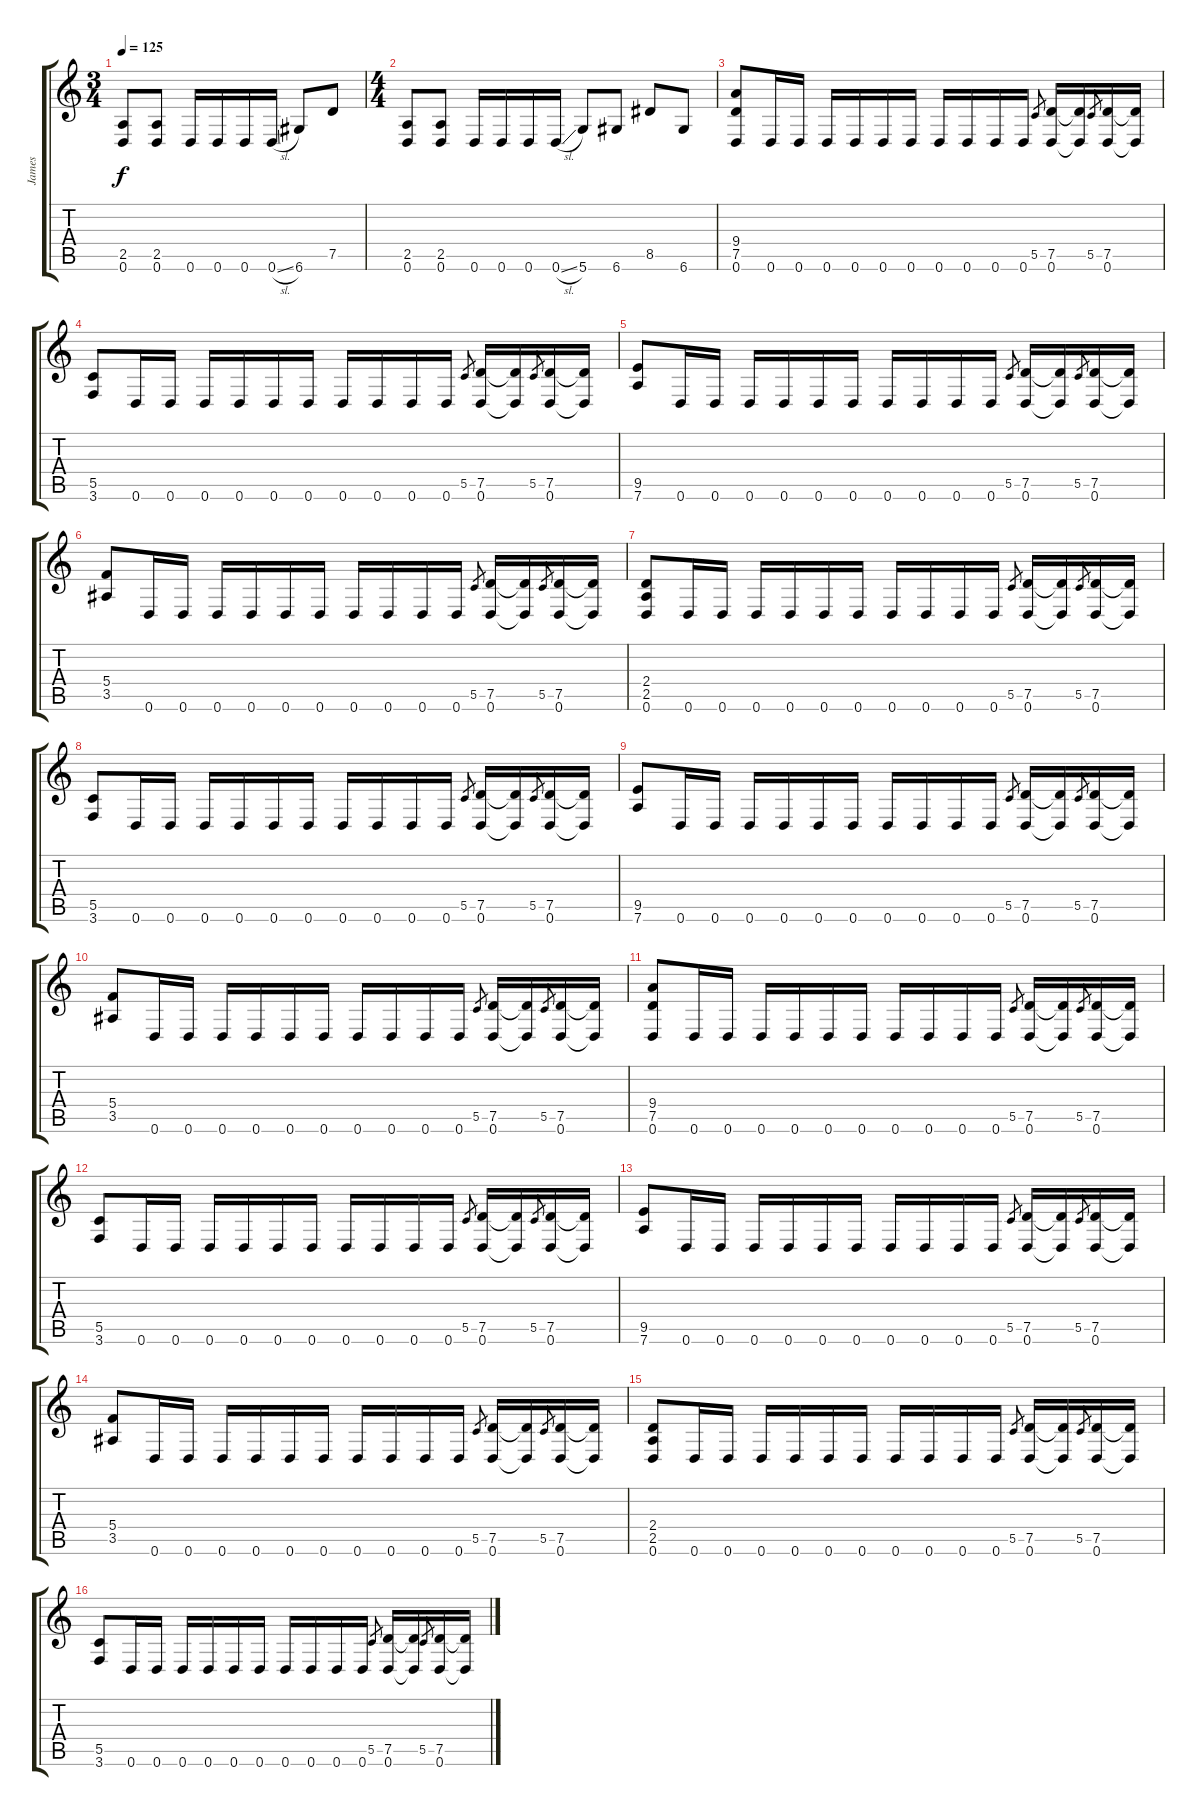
\track ("James" "James") {instrument distortionguitar}
\staff {score tabs}
\tuning (D4 A3 F3 C3 G2 D2) {hide}
\ts (3 4)
\tempo 125
\clef g2
\ks c
(2.5 0.6).8{dy f} (2.5 0.6).8 0.6.16 0.6.16 0.6.16 0.6{sl}.16 6.6.8 7.5.8 |
\ts (4 4)
(2.5 0.6).8 (2.5 0.6).8 0.6.16 0.6.16 0.6.16 0.6{sl}.16 5.6.8 6.6.8 8.5.8 6.6.8 |
(9.4 7.5 0.6).8 0.6.16 0.6.16 0.6.16 0.6.16 0.6.16 0.6.16 0.6.16 0.6.16 0.6.16 0.6.16 5.5.8{gr} (7.5 0.6).16 (7.5{t} 0.6{t}).16 5.5.8{gr} (7.5 0.6).16 (7.5{t} 0.6{t}).16 |
(5.5 3.6).8 0.6.16 0.6.16 0.6.16 0.6.16 0.6.16 0.6.16 0.6.16 0.6.16 0.6.16 0.6.16 5.5.8{gr} (7.5 0.6).16 (7.5{t} 0.6{t}).16 5.5.8{gr} (7.5 0.6).16 (7.5{t} 0.6{t}).16 |
(9.5 7.6).8 0.6.16 0.6.16 0.6.16 0.6.16 0.6.16 0.6.16 0.6.16 0.6.16 0.6.16 0.6.16 5.5.8{gr} (7.5 0.6).16 (7.5{t} 0.6{t}).16 5.5.8{gr} (7.5 0.6).16 (7.5{t} 0.6{t}).16 |
(5.4 3.5).8 0.6.16 0.6.16 0.6.16 0.6.16 0.6.16 0.6.16 0.6.16 0.6.16 0.6.16 0.6.16 5.5.8{gr} (7.5 0.6).16 (7.5{t} 0.6{t}).16 5.5.8{gr} (7.5 0.6).16 (7.5{t} 0.6{t}).16 |
(2.4 2.5 0.6).8 0.6.16 0.6.16 0.6.16 0.6.16 0.6.16 0.6.16 0.6.16 0.6.16 0.6.16 0.6.16 5.5.8{gr} (7.5 0.6).16 (7.5{t} 0.6{t}).16 5.5.8{gr} (7.5 0.6).16 (7.5{t} 0.6{t}).16 |
(5.5 3.6).8 0.6.16 0.6.16 0.6.16 0.6.16 0.6.16 0.6.16 0.6.16 0.6.16 0.6.16 0.6.16 5.5.8{gr} (7.5 0.6).16 (7.5{t} 0.6{t}).16 5.5.8{gr} (7.5 0.6).16 (7.5{t} 0.6{t}).16 |
(9.5 7.6).8 0.6.16 0.6.16 0.6.16 0.6.16 0.6.16 0.6.16 0.6.16 0.6.16 0.6.16 0.6.16 5.5.8{gr} (7.5 0.6).16 (7.5{t} 0.6{t}).16 5.5.8{gr} (7.5 0.6).16 (7.5{t} 0.6{t}).16 |
(5.4 3.5).8 0.6.16 0.6.16 0.6.16 0.6.16 0.6.16 0.6.16 0.6.16 0.6.16 0.6.16 0.6.16 5.5.8{gr} (7.5 0.6).16 (7.5{t} 0.6{t}).16 5.5.8{gr} (7.5 0.6).16 (7.5{t} 0.6{t}).16 |
(9.4 7.5 0.6).8 0.6.16 0.6.16 0.6.16 0.6.16 0.6.16 0.6.16 0.6.16 0.6.16 0.6.16 0.6.16 5.5.8{gr} (7.5 0.6).16 (7.5{t} 0.6{t}).16 5.5.8{gr} (7.5 0.6).16 (7.5{t} 0.6{t}).16 |
(5.5 3.6).8 0.6.16 0.6.16 0.6.16 0.6.16 0.6.16 0.6.16 0.6.16 0.6.16 0.6.16 0.6.16 5.5.8{gr} (7.5 0.6).16 (7.5{t} 0.6{t}).16 5.5.8{gr} (7.5 0.6).16 (7.5{t} 0.6{t}).16 |
(9.5 7.6).8 0.6.16 0.6.16 0.6.16 0.6.16 0.6.16 0.6.16 0.6.16 0.6.16 0.6.16 0.6.16 5.5.8{gr} (7.5 0.6).16 (7.5{t} 0.6{t}).16 5.5.8{gr} (7.5 0.6).16 (7.5{t} 0.6{t}).16 |
(5.4 3.5).8 0.6.16 0.6.16 0.6.16 0.6.16 0.6.16 0.6.16 0.6.16 0.6.16 0.6.16 0.6.16 5.5.8{gr} (7.5 0.6).16 (7.5{t} 0.6{t}).16 5.5.8{gr} (7.5 0.6).16 (7.5{t} 0.6{t}).16 |
(2.4 2.5 0.6).8 0.6.16 0.6.16 0.6.16 0.6.16 0.6.16 0.6.16 0.6.16 0.6.16 0.6.16 0.6.16 5.5.8{gr} (7.5 0.6).16 (7.5{t} 0.6{t}).16 5.5.8{gr} (7.5 0.6).16 (7.5{t} 0.6{t}).16 |
(5.5 3.6).8 0.6.16 0.6.16 0.6.16 0.6.16 0.6.16 0.6.16 0.6.16 0.6.16 0.6.16 0.6.16 5.5.8{gr} (7.5 0.6).16 (7.5{t} 0.6{t}).16 5.5.8{gr} (7.5 0.6).16 (7.5{t} 0.6{t}).16
